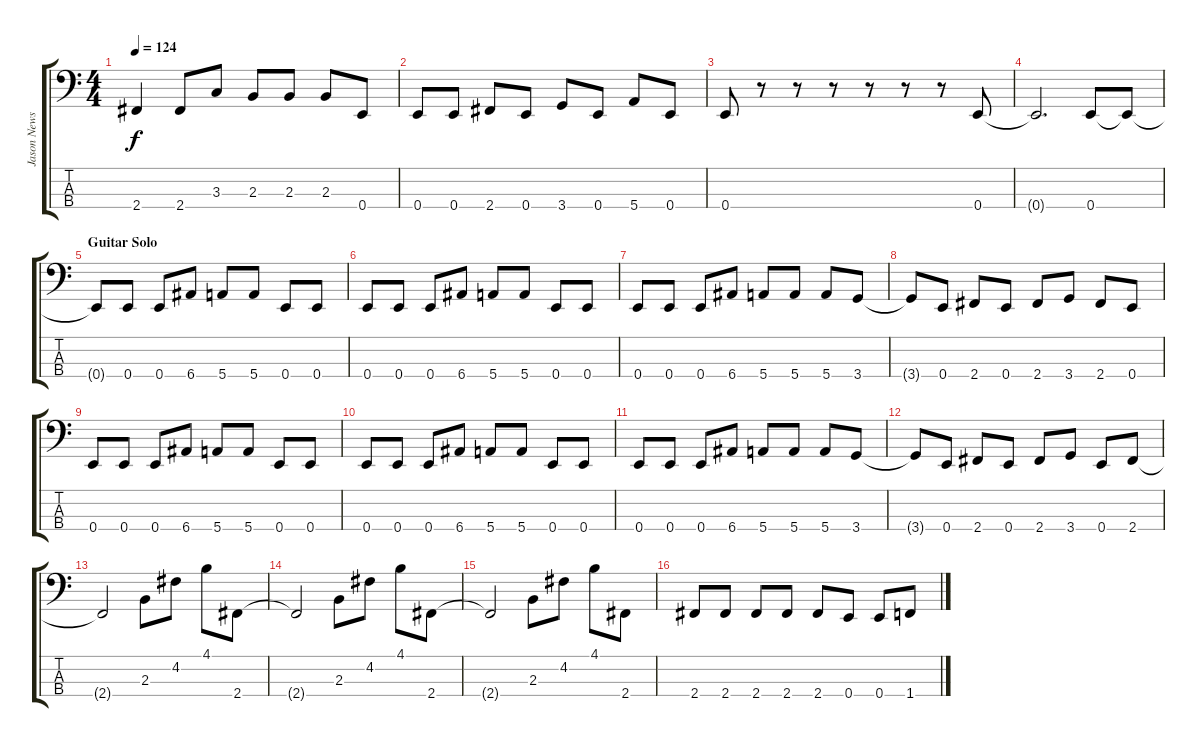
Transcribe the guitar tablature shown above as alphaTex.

\track ("Jason Newsted" "Jason News") {instrument electricbasspick}
\staff {score tabs}
\tuning (G2 D2 A1 E1) {hide}
\ts (4 4)
\tempo 124
\clef f4
\ks c
2.4.4{dy f} 2.4.8 3.3.8 2.3.8 2.3.8 2.3.8 0.4.8 |
0.4.8 0.4.8 2.4.8 0.4.8 3.4.8 0.4.8 5.4.8 0.4.8 |
0.4.8 r.8 r.8 r.8 r.8 r.8 r.8 0.4.8 |
0.4{t}.2{d} 0.4.8 0.4{t}.8 |
\section ("" "Guitar Solo")
0.4{t}.8 0.4.8 0.4.8 6.4.8 5.4.8 5.4.8 0.4.8 0.4.8 |
0.4.8 0.4.8 0.4.8 6.4.8 5.4.8 5.4.8 0.4.8 0.4.8 |
0.4.8 0.4.8 0.4.8 6.4.8 5.4.8 5.4.8 5.4.8 3.4.8 |
3.4{t}.8 0.4.8 2.4.8 0.4.8 2.4.8 3.4.8 2.4.8 0.4.8 |
0.4.8 0.4.8 0.4.8 6.4.8 5.4.8 5.4.8 0.4.8 0.4.8 |
0.4.8 0.4.8 0.4.8 6.4.8 5.4.8 5.4.8 0.4.8 0.4.8 |
0.4.8 0.4.8 0.4.8 6.4.8 5.4.8 5.4.8 5.4.8 3.4.8 |
3.4{t}.8 0.4.8 2.4.8 0.4.8 2.4.8 3.4.8 0.4.8 2.4.8 |
2.4{t}.2 2.3.8 4.2.8 4.1.8 2.4.8 |
2.4{t}.2 2.3.8 4.2.8 4.1.8 2.4.8 |
2.4{t}.2 2.3.8 4.2.8 4.1.8 2.4.8 |
2.4.8 2.4.8 2.4.8 2.4.8 2.4.8 0.4.8 0.4.8 1.4.8
